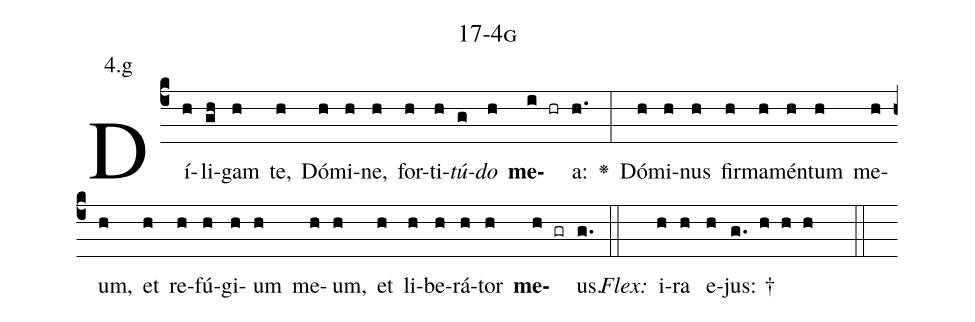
name: 17-4g;
annotation: 4.g;
%%
(c4)Dí(h)li(gh)gam(h) te,(h) Dó(h)mi(h)ne,(h) for(h)ti(h)<i>tú</i>(g)<i>do</i>(h) <b>me</b>(i hr)a:(h.) <v>\greheightstar</v>(:) Dó(h)mi(h)nus(h) fir(h)ma(h)mén(h)tum(h) me(h)um,(h) et(h) re(h)fú(h)gi(h)um(h) me(h)um,(h) et(h) li(h)be(h)rá(h)tor(h) <b>me</b>(h gr)us.(g.) (::)
<i>Flex:</i>()  i(h)ra(h) e(h)jus: †(g. h h h  ::)

%E(h) u(h) o(h) u(h) a(h) e.(g.) (::)
